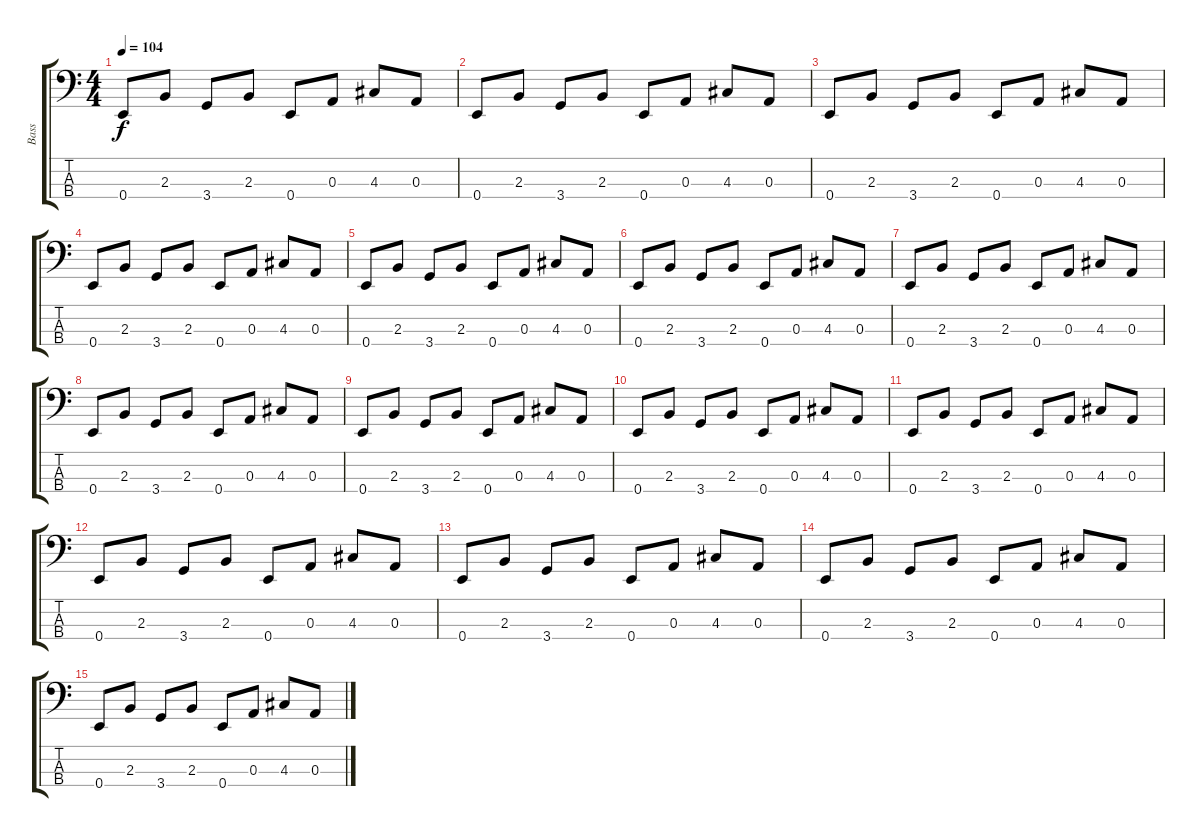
\track ("Bass" "Bass") {instrument electricbassfinger}
\staff {score tabs}
\tuning (G2 D2 A1 E1) {hide}
\ts (4 4)
\tempo 104
\clef f4
\ks c
0.4.8{dy f} 2.3.8 3.4.8 2.3.8 0.4.8 0.3.8 4.3.8 0.3.8 |
0.4.8 2.3.8 3.4.8 2.3.8 0.4.8 0.3.8 4.3.8 0.3.8 |
0.4.8 2.3.8 3.4.8 2.3.8 0.4.8 0.3.8 4.3.8 0.3.8 |
0.4.8 2.3.8 3.4.8 2.3.8 0.4.8 0.3.8 4.3.8 0.3.8 |
0.4.8 2.3.8 3.4.8 2.3.8 0.4.8 0.3.8 4.3.8 0.3.8 |
0.4.8 2.3.8 3.4.8 2.3.8 0.4.8 0.3.8 4.3.8 0.3.8 |
0.4.8 2.3.8 3.4.8 2.3.8 0.4.8 0.3.8 4.3.8 0.3.8 |
0.4.8{volume 12} 2.3.8 3.4.8 2.3.8 0.4.8 0.3.8 4.3.8 0.3.8 |
0.4.8 2.3.8 3.4.8 2.3.8 0.4.8 0.3.8 4.3.8 0.3.8 |
0.4.8{volume 8} 2.3.8 3.4.8 2.3.8 0.4.8 0.3.8 4.3.8 0.3.8 |
0.4.8 2.3.8 3.4.8 2.3.8 0.4.8 0.3.8 4.3.8 0.3.8 |
0.4.8{volume 4} 2.3.8 3.4.8 2.3.8 0.4.8 0.3.8 4.3.8 0.3.8 |
0.4.8 2.3.8 3.4.8 2.3.8 0.4.8 0.3.8 4.3.8 0.3.8 |
0.4.8{volume 0} 2.3.8 3.4.8 2.3.8 0.4.8 0.3.8 4.3.8 0.3.8 |
0.4.8 2.3.8 3.4.8 2.3.8 0.4.8 0.3.8 4.3.8 0.3.8
